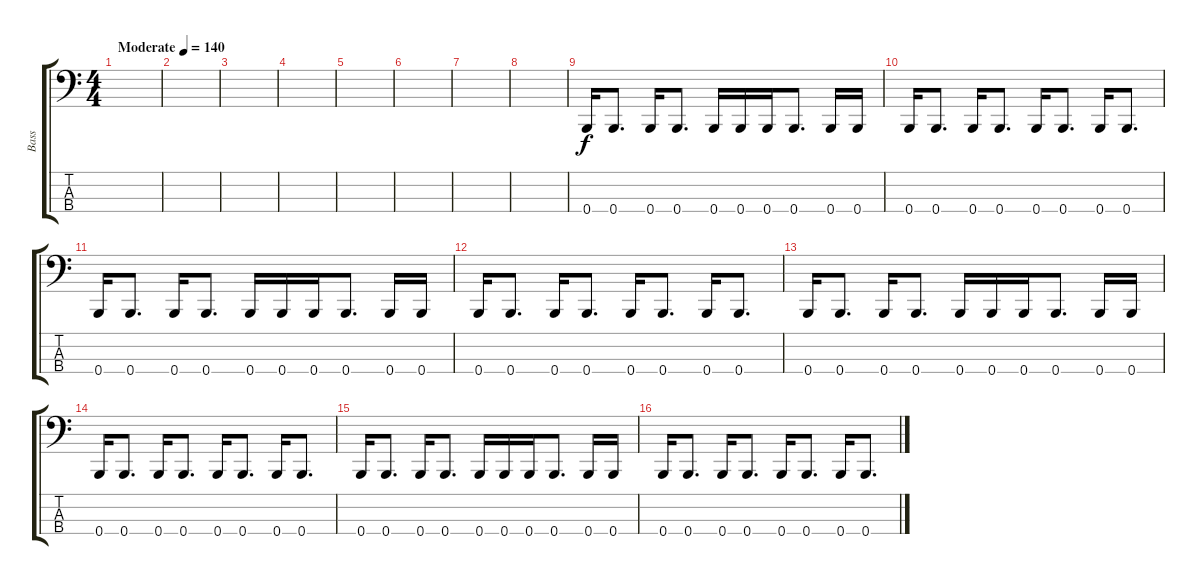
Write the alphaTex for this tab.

\track ("Bass" "Bass") {instrument electricbasspick}
\staff {score tabs}
\tuning (E2 B1 Gb1 B0) {hide}
\ts (4 4)
\tempo (140 "Moderate")
\tempo 148
\tempo (140 "Moderate")
\clef f4
\ks c
|
|
|
|
|
|
|
|
0.4.16 0.4.8{d} 0.4.16 0.4.8{d} 0.4.16 0.4.16 0.4.16 0.4.8{d} 0.4.16 0.4.16 |
0.4.16 0.4.8{d} 0.4.16 0.4.8{d} 0.4.16 0.4.8{d} 0.4.16 0.4.8{d} |
0.4.16 0.4.8{d} 0.4.16 0.4.8{d} 0.4.16 0.4.16 0.4.16 0.4.8{d} 0.4.16 0.4.16 |
0.4.16 0.4.8{d} 0.4.16 0.4.8{d} 0.4.16 0.4.8{d} 0.4.16 0.4.8{d} |
0.4.16 0.4.8{d} 0.4.16 0.4.8{d} 0.4.16 0.4.16 0.4.16 0.4.8{d} 0.4.16 0.4.16 |
0.4.16 0.4.8{d} 0.4.16 0.4.8{d} 0.4.16 0.4.8{d} 0.4.16 0.4.8{d} |
0.4.16 0.4.8{d} 0.4.16 0.4.8{d} 0.4.16 0.4.16 0.4.16 0.4.8{d} 0.4.16 0.4.16 |
0.4.16 0.4.8{d} 0.4.16 0.4.8{d} 0.4.16 0.4.8{d} 0.4.16 0.4.8{d}
